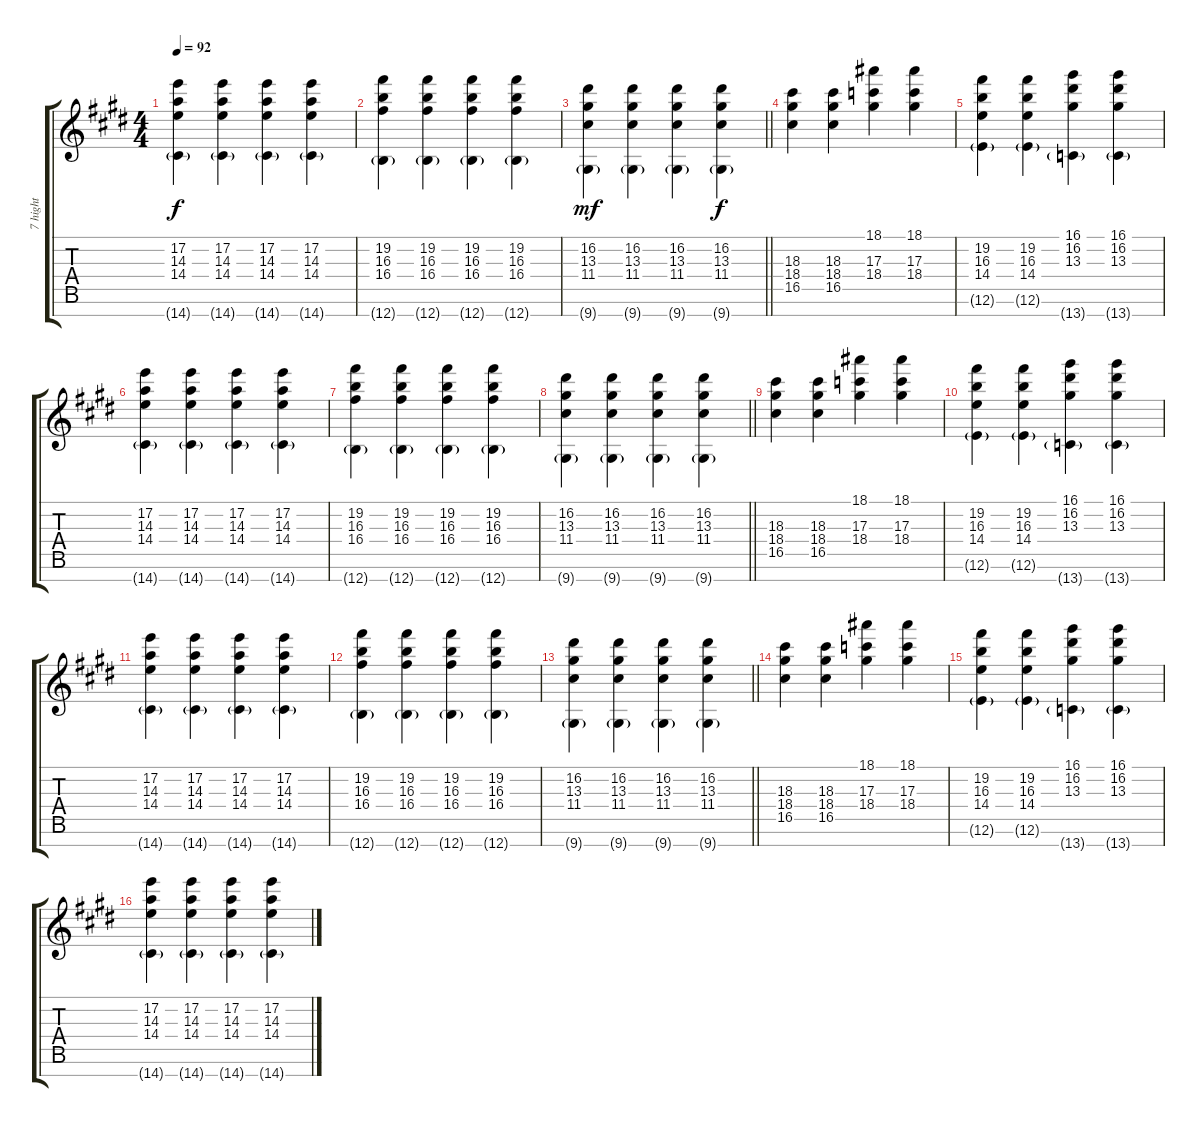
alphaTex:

\track ("7 hight" "7 hight") {instrument acousticguitarsteel}
\staff {score tabs}
\tuning (E4 B3 G3 D3 A2 E2 B1) {hide}
\ts (4 4)
\tempo 92
\clef g2
\ks e
(17.2 14.3 14.4 14.7{g}).4{dy f} (17.2 14.3 14.4 14.7{g}).4 (17.2 14.3 14.4 14.7{g}).4 (17.2 14.3 14.4 14.7{g}).4 |
(19.2 16.3 16.4 12.7{g}).4 (19.2 16.3 16.4 12.7{g}).4 (19.2 16.3 16.4 12.7{g}).4 (19.2 16.3 16.4 12.7{g}).4 |
\barLineRight lightlight
(16.2 13.3 11.4 9.7{g}).4{dy mf} (16.2 13.3 11.4 9.7{g}).4 (16.2 13.3 11.4 9.7{g}).4 (16.2 13.3 11.4 9.7{g}).4{dy f} |
(18.3 18.4 16.5).4 (18.3 18.4 16.5).4 (18.1 17.3 18.4).4 (18.1 17.3 18.4).4 |
(19.2 16.3 14.4 12.6{g}).4 (19.2 16.3 14.4 12.6{g}).4 (16.1 16.2 13.3 13.7{g}).4 (16.1 16.2 13.3 13.7{g}).4 |
(17.2 14.3 14.4 14.7{g}).4 (17.2 14.3 14.4 14.7{g}).4 (17.2 14.3 14.4 14.7{g}).4 (17.2 14.3 14.4 14.7{g}).4 |
(19.2 16.3 16.4 12.7{g}).4 (19.2 16.3 16.4 12.7{g}).4 (19.2 16.3 16.4 12.7{g}).4 (19.2 16.3 16.4 12.7{g}).4 |
\barLineRight lightlight
(16.2 13.3 11.4 9.7{g}).4 (16.2 13.3 11.4 9.7{g}).4 (16.2 13.3 11.4 9.7{g}).4 (16.2 13.3 11.4 9.7{g}).4 |
(18.3 18.4 16.5).4 (18.3 18.4 16.5).4 (18.1 17.3 18.4).4 (18.1 17.3 18.4).4 |
(19.2 16.3 14.4 12.6{g}).4 (19.2 16.3 14.4 12.6{g}).4 (16.1 16.2 13.3 13.7{g}).4 (16.1 16.2 13.3 13.7{g}).4 |
(17.2 14.3 14.4 14.7{g}).4 (17.2 14.3 14.4 14.7{g}).4 (17.2 14.3 14.4 14.7{g}).4 (17.2 14.3 14.4 14.7{g}).4 |
(19.2 16.3 16.4 12.7{g}).4 (19.2 16.3 16.4 12.7{g}).4 (19.2 16.3 16.4 12.7{g}).4 (19.2 16.3 16.4 12.7{g}).4 |
\barLineRight lightlight
(16.2 13.3 11.4 9.7{g}).4 (16.2 13.3 11.4 9.7{g}).4 (16.2 13.3 11.4 9.7{g}).4 (16.2 13.3 11.4 9.7{g}).4 |
(18.3 18.4 16.5).4 (18.3 18.4 16.5).4 (18.1 17.3 18.4).4 (18.1 17.3 18.4).4 |
(19.2 16.3 14.4 12.6{g}).4 (19.2 16.3 14.4 12.6{g}).4 (16.1 16.2 13.3 13.7{g}).4 (16.1 16.2 13.3 13.7{g}).4 |
(17.2 14.3 14.4 14.7{g}).4 (17.2 14.3 14.4 14.7{g}).4 (17.2 14.3 14.4 14.7{g}).4 (17.2 14.3 14.4 14.7{g}).4
